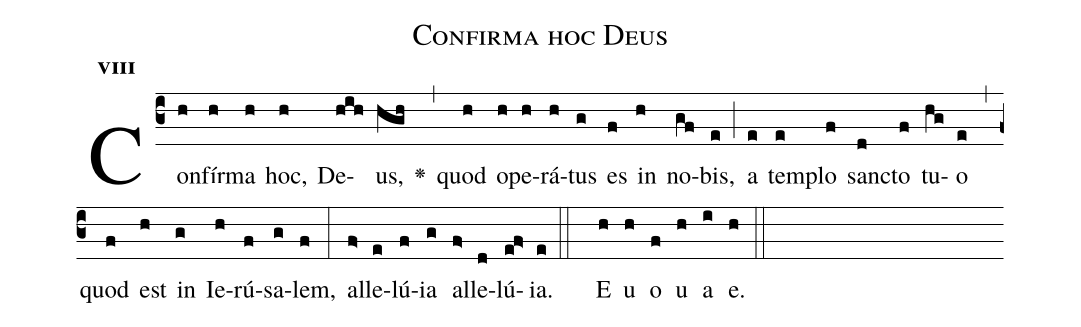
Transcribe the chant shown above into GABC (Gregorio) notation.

name:Confirma hoc Deus;
office-part:Antiphona;
mode:8;
%%
initial-style: 1;
name: Confirma hoc Deus
book: Antiphonae & Responsoria/Tomus II, p. 267;
occasion: Dominica Pentecostes;
office-part: Vesperae II Ant 2;
user-notes: ;
commentary: ;
annotation: 8c;
centering-scheme: english;
fontsize: 12;
font: OFLSortsMillGoudy;
height: 11;
width: 4.5;
%%
(c3)Con(h)fír(h)ma(h) hoc,(h) De(hih)us,(hgh) <v>\greheightstar</v>(,) quod(h) o(h)pe(h)rá(h)tus(g) es(f) in(h) no(gf)bis,(e) (;) a(e) tem(e)plo(f) san(d)cto(f) tu(hg)o(e) (,) quod(f) est(h) in(g) Ie(h)rú(f)sa(g)lem,(f) (:) al(f>)le(e)lú(f)ia(g) al(f>)le(d)lú(ef>)ia.(e::)
E(h) u(h) o(f) u(h) a(i) e.(h) (::)
